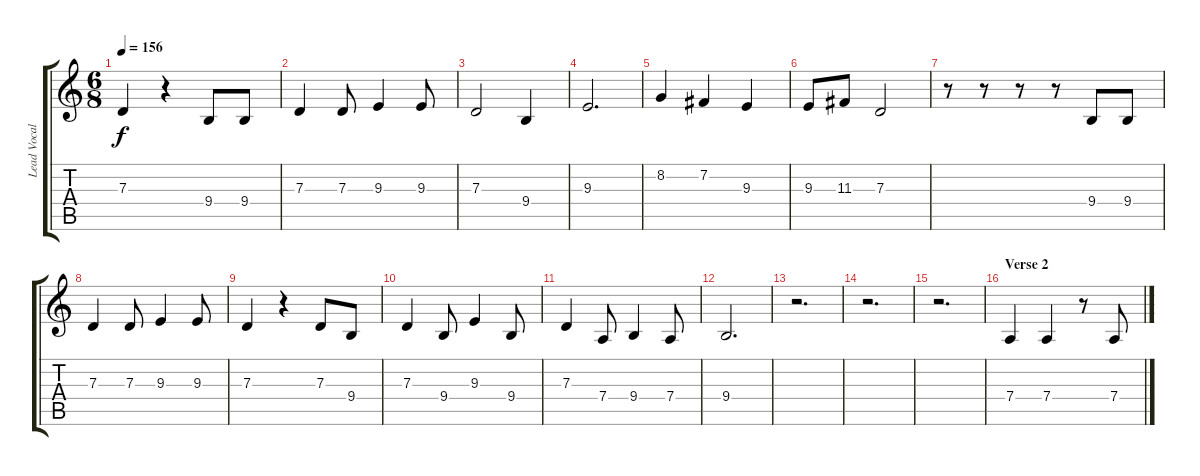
\track ("Lead Vocals" "Lead Vocal") {instrument tenorsax}
\staff {score tabs}
\tuning (E4 B3 G3 D3 A2 E2) {hide}
\ts (6 8)
\tempo 156
\clef g2
\ks c
7.3.4{dy f} r.4 9.4.8 9.4.8 |
7.3.4 7.3.8 9.3.4 9.3.8 |
7.3.2 9.4.4 |
9.3.2{d} |
8.2.4 7.2.4 9.3.4 |
9.3.8 11.3.8 7.3.2 |
r.8 r.8 r.8 r.8 9.4.8 9.4.8 |
7.3.4 7.3.8 9.3.4 9.3.8 |
7.3.4 r.4 7.3.8 9.4.8 |
7.3.4 9.4.8 9.3.4 9.4.8 |
7.3.4 7.4.8 9.4.4 7.4.8 |
9.4.2{d} |
r.2{d} |
r.2{d} |
r.2{d} |
\section ("" "Verse 2")
7.4.4 7.4.4 r.8 7.4.8
